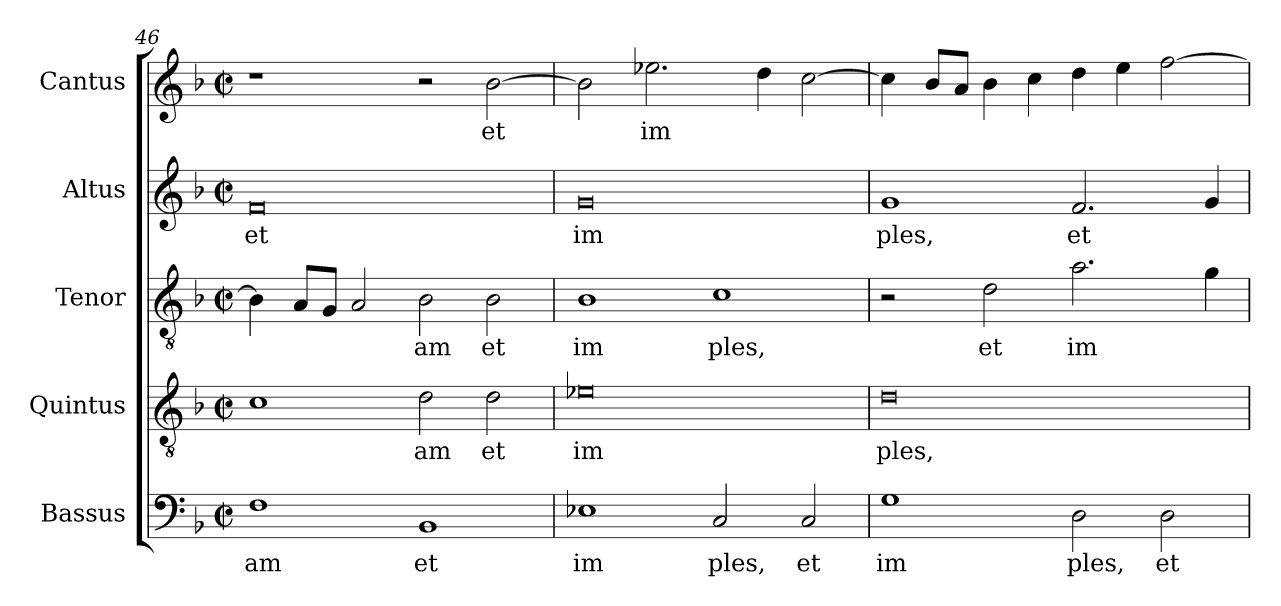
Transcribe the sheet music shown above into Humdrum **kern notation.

**kern	**text	**kern	**text	**kern	**text	**kern	**text	**kern	**text
*part5	*part5	*part4	*part4	*part3	*part3	*part2	*part2	*part1	*part1
*staff5	*staff5	*staff4	*staff4	*staff3	*staff3	*staff2	*staff2	*staff1	*staff1
*I"Bassus	*	*I"Quintus	*	*I"Tenor	*	*I"Altus	*	*I"Cantus	*
*clefF4	*	*clefGv2	*	*clefGv2	*	*clefG2	*	*clefG2	*
*k[b-]	*	*k[b-]	*	*k[b-]	*	*k[b-]	*	*k[b-]	*
*F:	*	*F:	*	*F:	*	*F:	*	*F:	*
*M2/2	*	*M2/2	*	*M2/2	*	*M2/2	*	*M2/2	*
*met(c|)	*	*met(c|)	*	*met(c|)	*	*met(c|)	*	*met(c|)	*
=46	=46	=46	=46	=46	=46	=46	=46	=46	=46
!	!LO:LY:b:cj	!	!LO:LY:b:cj	!	!LO:LY:b:cj	!	!LO:LY:b:cj	!	!
1F	am	1c	.	4B-\]	.	0f	et	1r	.
!	!	!	!	!	!LO:LY:b:cj	!	!	!	!
.	.	.	.	8A/L	.	.	.	.	.
!	!	!	!	!	!LO:LY:b:cj	!	!	!	!
.	.	.	.	8G/J	.	.	.	.	.
!	!	!	!	!	!LO:LY:b:cj	!	!	!	!
.	.	.	.	2A/	.	.	.	.	.
!	!LO:LY:b:cj	!	!LO:LY:b:cj	!	!LO:LY:b:cj	!	!	!	!
1BB-	et	2d\	am	2B-\	am	.	.	2r	.
!	!	!	!LO:LY:b:cj	!	!LO:LY:b:cj	!	!	!	!LO:LY:b:cj
.	.	2d\	et	2B-\	et	.	.	[<2b-\	et
!!LO:PB:g=z
=47	=47	=47	=47	=47	=47	=47	=47	=47	=47
!	!LO:LY:b:cj	!	!LO:LY:b:cj	!	!LO:LY:b:cj	!	!LO:LY:b:cj	!	!LO:LY:b:cj
1E-X	im	0e-X	im	1B-	im	0g	im	2b-\]	.
!	!	!	!	!	!	!	!	!	!LO:LY:b:cj
.	.	.	.	.	.	.	.	2.ee-\	im
!	!LO:LY:b:cj	!	!	!	!LO:LY:b:cj	!	!	!	!
2C/	ples,	.	.	1c	ples,	.	.	.	.
!	!	!	!	!	!	!	!	!	!LO:LY:b:cj
.	.	.	.	.	.	.	.	4dd\	.
!	!LO:LY:b:cj	!	!	!	!	!	!	!	!LO:LY:b:cj
2C/	et	.	.	.	.	.	.	[>2cc\	.
=48	=48	=48	=48	=48	=48	=48	=48	=48	=48
!	!LO:LY:b:cj	!	!LO:LY:b:cj	!	!	!	!LO:LY:b:cj	!	!LO:LY:b:cj
1G	im	0d	ples,	2r	.	1g	ples,	4cc\]	.
!	!	!	!	!	!	!	!	!	!LO:LY:b:cj
.	.	.	.	.	.	.	.	8b-/L	.
!	!	!	!	!	!	!	!	!	!LO:LY:b:cj
.	.	.	.	.	.	.	.	8a/J	.
!	!	!	!	!	!LO:LY:b:cj	!	!	!	!LO:LY:b:cj
.	.	.	.	2d\	et	.	.	4b-\	.
!	!	!	!	!	!	!	!	!	!LO:LY:b:cj
.	.	.	.	.	.	.	.	4cc\	.
!	!LO:LY:b:cj	!	!	!	!LO:LY:b:cj	!	!LO:LY:b:cj	!	!LO:LY:b:cj
2D\	ples,	.	.	2.a\	im	2.f/	et	4dd\	.
!	!	!	!	!	!	!	!	!	!LO:LY:b:cj
.	.	.	.	.	.	.	.	4ee\	.
!	!LO:LY:b:cj	!	!	!	!	!	!	!	!LO:LY:b:cj
2D\	et	.	.	.	.	.	.	[>2ff\	.
!	!	!	!	!	!LO:LY:b:cj	!	!LO:LY:b:cj	!	!
.	.	.	.	4g\	.	4g/	.	.	.
=	=	=	=	=	=	=	=	=	=
*-	*-	*-	*-	*-	*-	*-	*-	*-	*-
